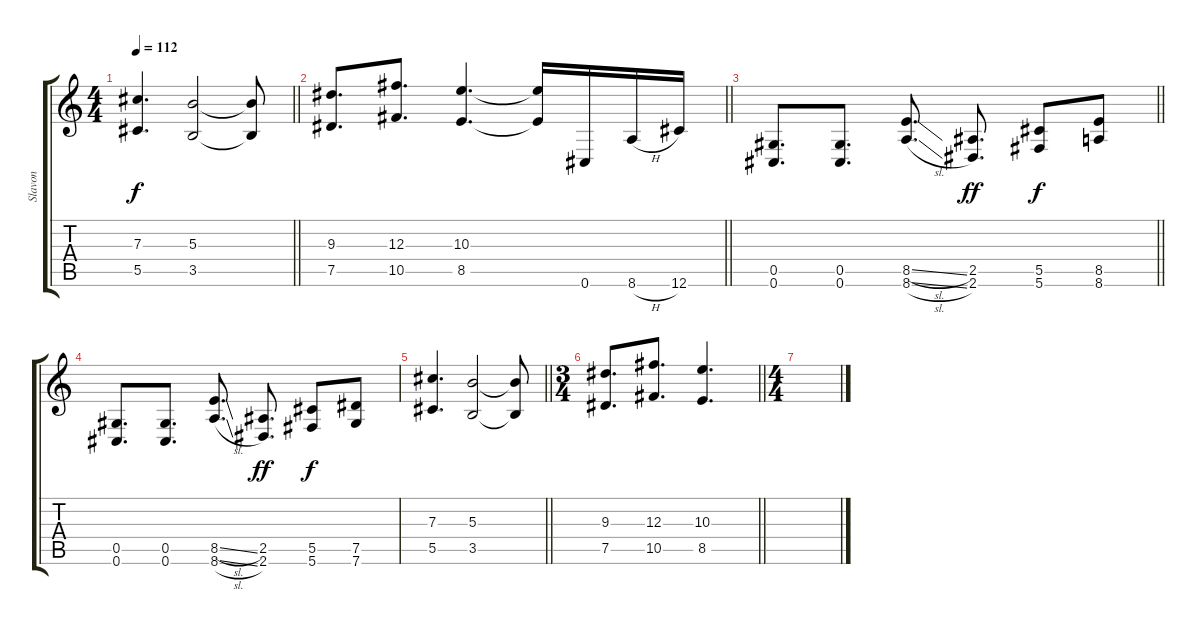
\track ("Slavon" "Slavon") {instrument distortionguitar}
\staff {score tabs}
\tuning (Eb4 Bb3 Gb3 Db3 Ab2 Db2) {hide}
\ts (4 4)
\tempo 112
\clef g2
\barLineRight lightlight
\ks c
(7.3 5.5).4{d dy f} (5.3 3.5).2 (5.3{t} 3.5{t}).8 |
\barLineRight lightlight
(9.3 7.5).8{d} (12.3 10.5).8{d} (10.3 8.5).4{d} (10.3{t} 8.5{t}).16 0.6.16 8.6{h}.16 12.6.16 |
\barLineRight lightlight
(0.5 0.6).8{d} (0.5 0.6).8{d} (8.5{sl} 8.6{sl}).8{d} (2.5 2.6).8{d dy ff} (5.5 5.6).8{dy f} (8.5 8.6).8 |
(0.5 0.6).8{d} (0.5 0.6).8{d} (8.5{sl} 8.6{sl}).8{d} (2.5 2.6).8{d dy ff} (5.5 5.6).8{dy f} (7.5 7.6).8 |
\barLineRight lightlight
(7.3 5.5).4{d} (5.3 3.5).2 (5.3{t} 3.5{t}).8 |
\ts (3 4)
\barLineRight lightlight
(9.3 7.5).8{d} (12.3 10.5).8{d} (10.3 8.5).4{d} |
\ts (4 4)
